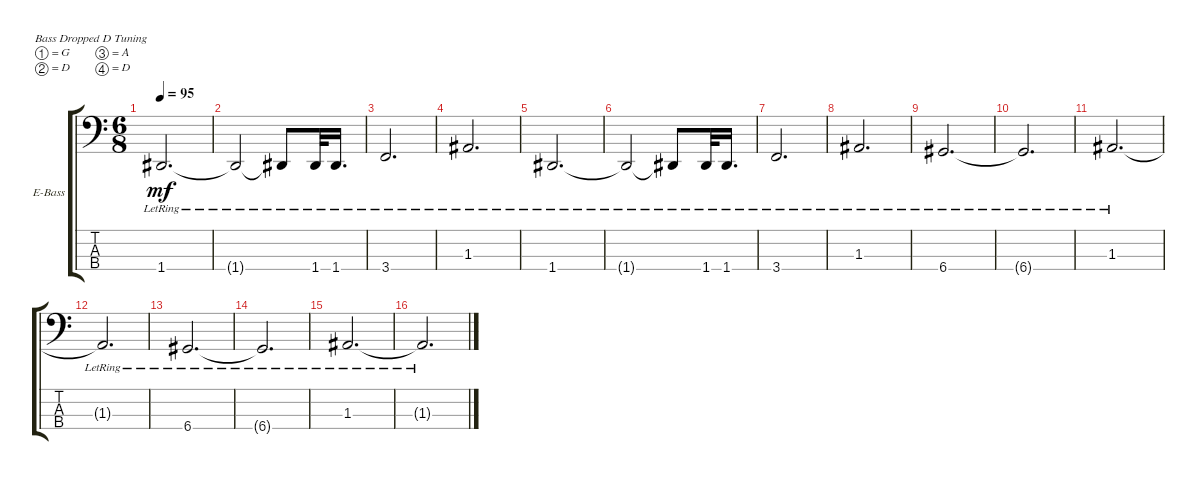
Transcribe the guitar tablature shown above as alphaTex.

\defaultSystemsLayout 4
\bracketExtendMode groupsimilarinstruments
\firstSystemTrackNameOrientation horizontal
\otherSystemsTrackNameOrientation horizontal
\track ("Electric Bass" "E-Bass") {instrument electricbassfinger}
\staff {score tabs}
\tuning (G2 D2 A1 D1)
\ts (6 8)
\tempo 95
\clef f4
\ks c
1.4{lr}.2{d dy mf} |
1.4{lr t}.2 1.4{lr t}.8 1.4{lr}.32 1.4{lr}.16{d} |
3.4{lr}.2{d} |
1.3{lr}.2{d} |
1.4{lr}.2{d} |
1.4{lr t}.2 1.4{lr t}.8 1.4{lr}.32 1.4{lr}.16{d} |
3.4{lr}.2{d} |
1.3{lr}.2{d} |
6.4{lr}.2{d} |
6.4{lr t}.2{d} |
1.3{lr}.2{d} |
1.3{lr t}.2{d} |
6.4{lr}.2{d} |
6.4{lr t}.2{d} |
1.3{lr}.2{d} |
1.3{lr t}.2{d}
